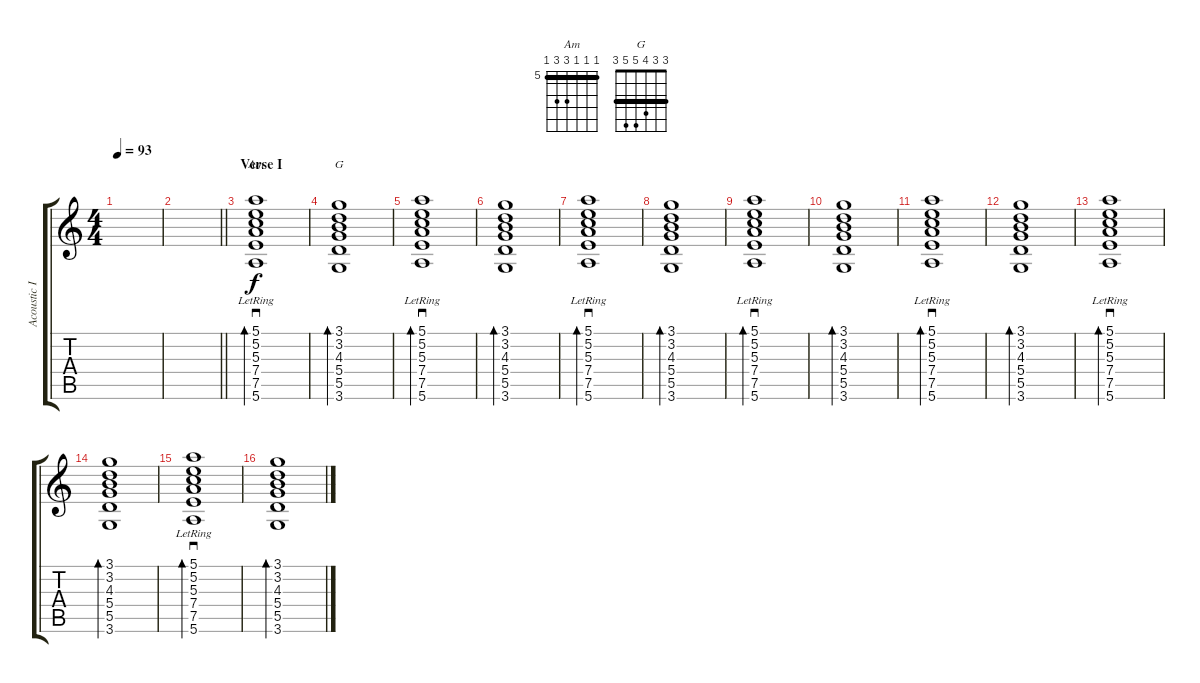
\track ("Acoustic I" "Acoustic I") {instrument acousticguitarsteel}
\staff {score tabs}
\tuning (E4 B3 G3 D3 A2 E2) {hide}
\chord ("Am" 5 5 5 7 7 5) {firstfret 5 barre 5}
\chord ("G" 3 3 4 5 5 3) {barre 3}
\ts (4 4)
\tempo 93
\clef g2
\ks c
|
\barLineRight lightlight
|
\section ("" "Verse I")
(5.1 5.2 5.3{lr} 7.4 7.5 5.6).1{sd bd 240 ch "Am"} |
(3.1 3.2 4.3 5.4 5.5 3.6).1{bd 240 ch "G"} |
(5.1 5.2 5.3{lr} 7.4 7.5 5.6).1{sd bd 240} |
(3.1 3.2 4.3 5.4 5.5 3.6).1{bd 240} |
(5.1 5.2 5.3{lr} 7.4 7.5 5.6).1{sd bd 240} |
(3.1 3.2 4.3 5.4 5.5 3.6).1{bd 240} |
(5.1 5.2 5.3{lr} 7.4 7.5 5.6).1{sd bd 240} |
(3.1 3.2 4.3 5.4 5.5 3.6).1{bd 240} |
(5.1 5.2 5.3{lr} 7.4 7.5 5.6).1{sd bd 240} |
(3.1 3.2 4.3 5.4 5.5 3.6).1{bd 240} |
(5.1 5.2 5.3{lr} 7.4 7.5 5.6).1{sd bd 240} |
(3.1 3.2 4.3 5.4 5.5 3.6).1{bd 240} |
(5.1 5.2 5.3{lr} 7.4 7.5 5.6).1{sd bd 240} |
(3.1 3.2 4.3 5.4 5.5 3.6).1{bd 240}
